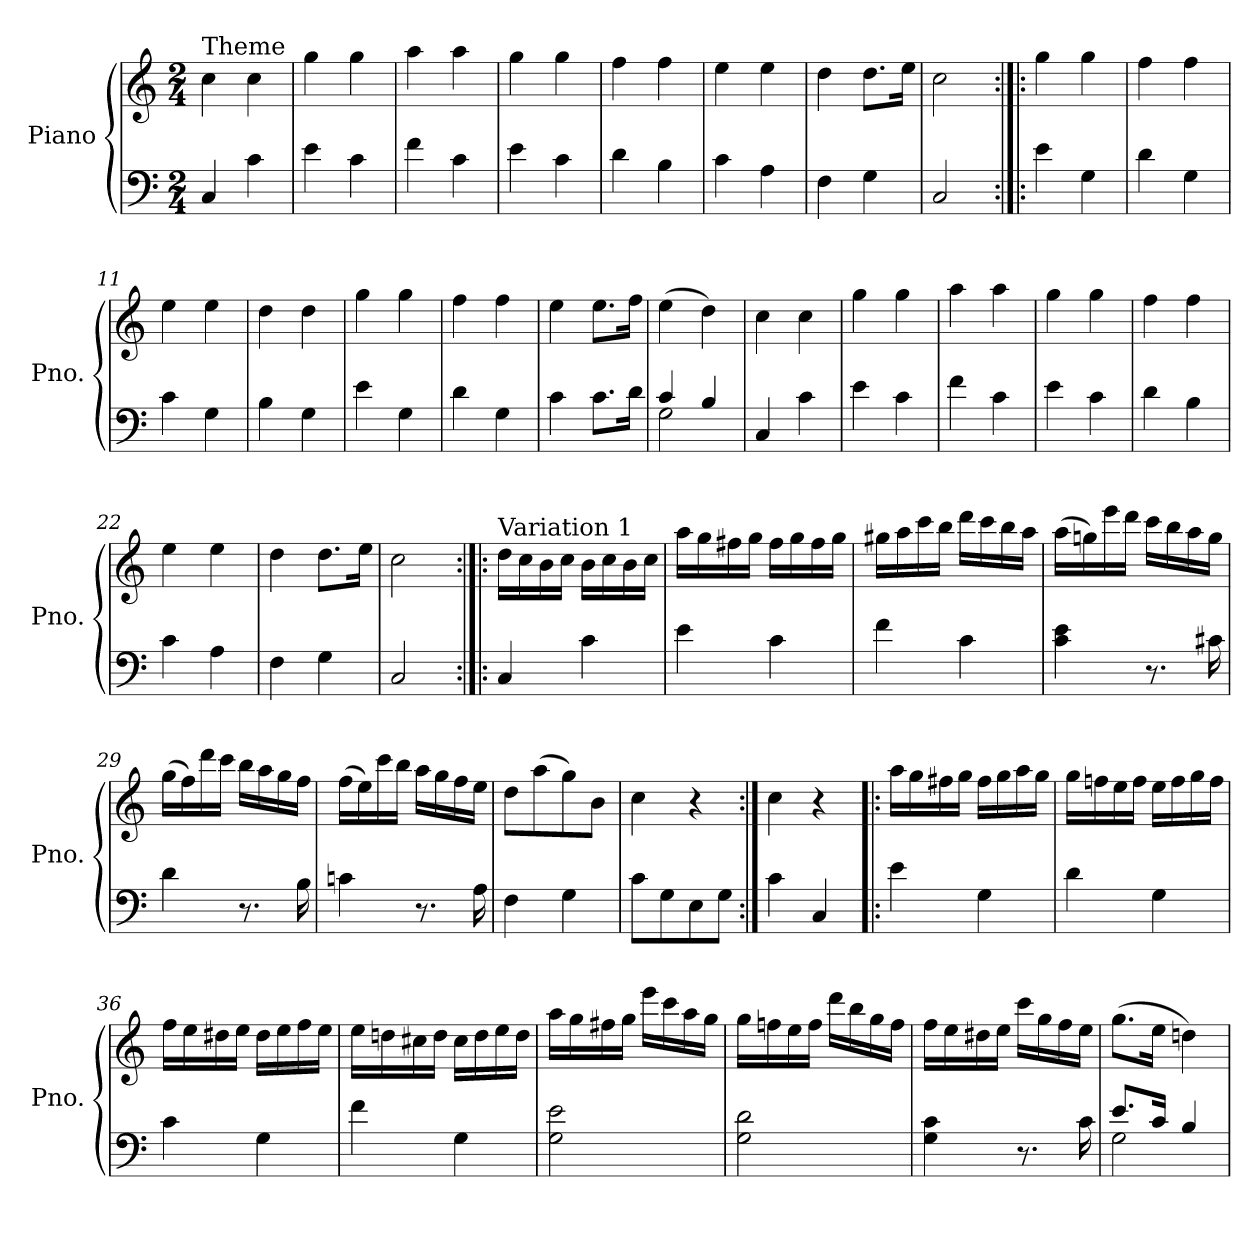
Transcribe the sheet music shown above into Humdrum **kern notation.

**kern	**kern
*part1	*part1
*staff2	*staff1
*I"Piano	*
*I'Pno.	*
*clefF4	*clefG2
*k[]	*k[]
*M2/4	*M2/4
*MM120	*MM120
=1	=1
!	!LO:TX:a:t=Theme
4C/	4cc\
4c\	4cc\
=2	=2
4e\	4gg\
4c\	4gg\
=3	=3
4f\	4aa\
4c\	4aa\
=4	=4
4e\	4gg\
4c\	4gg\
=5	=5
4d\	4ff\
4B\	4ff\
=6	=6
4c\	4ee\
4A\	4ee\
=7	=7
4F\	4dd\
4G\	8.dd\L
.	16ee\Jk
=8	=8
2C/	2cc\
=9:|!|:	=9:|!|:
4e\	4gg\
4G\	4gg\
=10	=10
4d\	4ff\
4G\	4ff\
=11	=11
4c\	4ee\
4G\	4ee\
=12	=12
4B\	4dd\
4G\	4dd\
=13	=13
4e\	4gg\
4G\	4gg\
=14	=14
4d\	4ff\
4G\	4ff\
=15	=15
4c\	4ee\
8.c\L	8.ee\L
16d\Jk	16ff\Jk
=16	=16
*^	*
4c/	2G\	(>4ee\
4B/	.	4dd\)
*v	*v	*
=17	=17
4C/	4cc\
4c\	4cc\
=18	=18
4e\	4gg\
4c\	4gg\
!!LO:LB:g=z
=19	=19
4f\	4aa\
4c\	4aa\
=20	=20
4e\	4gg\
4c\	4gg\
=21	=21
4d\	4ff\
4B\	4ff\
=22	=22
4c\	4ee\
4A\	4ee\
=23	=23
4F\	4dd\
4G\	8.dd\L
.	16ee\Jk
=24	=24
2C/	2cc\
!!LO:LB:g=z
=25:|!|:	=25:|!|:
!	!LO:TX:a:t=Variation 1
4C/	16dd\LL
.	16cc\
.	16b\
.	16cc\JJ
4c\	16b\LL
.	16cc\
.	16b\
.	16cc\JJ
=26	=26
4e\	16aa\LL
.	16gg\
.	16ff#X\
.	16gg\JJ
4c\	16ff#\LL
.	16gg\
.	16ff#\
.	16gg\JJ
=27	=27
4f\	16gg#X\LL
.	16aa\
.	16ccc\
.	16bb\JJ
4c\	16ddd\LL
.	16ccc\
.	16bb\
.	16aa\JJ
=28	=28
4c\ 4e\	(>16aa\LL
.	16ggn\)
.	16eee\
.	16ddd\JJ
8.r	16ccc\LL
.	16bb\
.	16aa\
16c#X\	16gg\JJ
=29	=29
4d\	(>16gg\LL
.	16ff\)
.	16ddd\
.	16ccc\JJ
8.r	16bb\LL
.	16aa\
.	16gg\
16B\	16ff\JJ
=30	=30
4cn\	(>16ff\LL
.	16ee\)
.	16ccc\
.	16bb\JJ
8.r	16aa\LL
.	16gg\
.	16ff\
16A\	16ee\JJ
!!LO:LB:g=z
=31	=31
4F\	8dd\L
.	(>8aa\
4G\	8gg\)
.	8b\J
=32	=32
8c\L	4cc\
8G\	.
8E\	4r
8G\J	.
=33:|!	=33:|!
4c\	4cc\
4C/	4r
=34!|:	=34!|:
4e\	16aa\LL
.	16gg\
.	16ff#X\
.	16gg\JJ
4G\	16ff#\LL
.	16gg\
.	16aa\
.	16gg\JJ
=35	=35
4d\	16gg\LL
.	16ffn\
.	16ee\
.	16ff\JJ
4G\	16ee\LL
.	16ff\
.	16gg\
.	16ff\JJ
=36	=36
4c\	16ff\LL
.	16ee\
.	16dd#X\
.	16ee\JJ
4G\	16dd#\LL
.	16ee\
.	16ff\
.	16ee\JJ
=37	=37
4f\	16ee\LL
.	16ddn\
.	16cc#X\
.	16dd\JJ
4G\	16cc#\LL
.	16dd\
.	16ee\
.	16dd\JJ
=38	=38
2G\ 2e\	16aa\LL
.	16gg\
.	16ff#X\
.	16gg\JJ
.	16eee\LL
.	16ccc\
.	16aa\
.	16gg\JJ
!!LO:LB:g=z
=39	=39
2G\ 2d\	16gg\LL
.	16ffn\
.	16ee\
.	16ff\JJ
.	16ddd\LL
.	16bb\
.	16gg\
.	16ff\JJ
=40	=40
4G\ 4c\	16ff\LL
.	16ee\
.	16dd#X\
.	16ee\JJ
8.r	16ccc\LL
.	16gg\
.	16ff\
16c\	16ee\JJ
=41	=41
*^	*
8.e/L	2G\	(>8.gg\L
16c/Jk	.	16ee\Jk
4B/	.	4ddn\)
*v	*v	*
=	=
*-	*-
